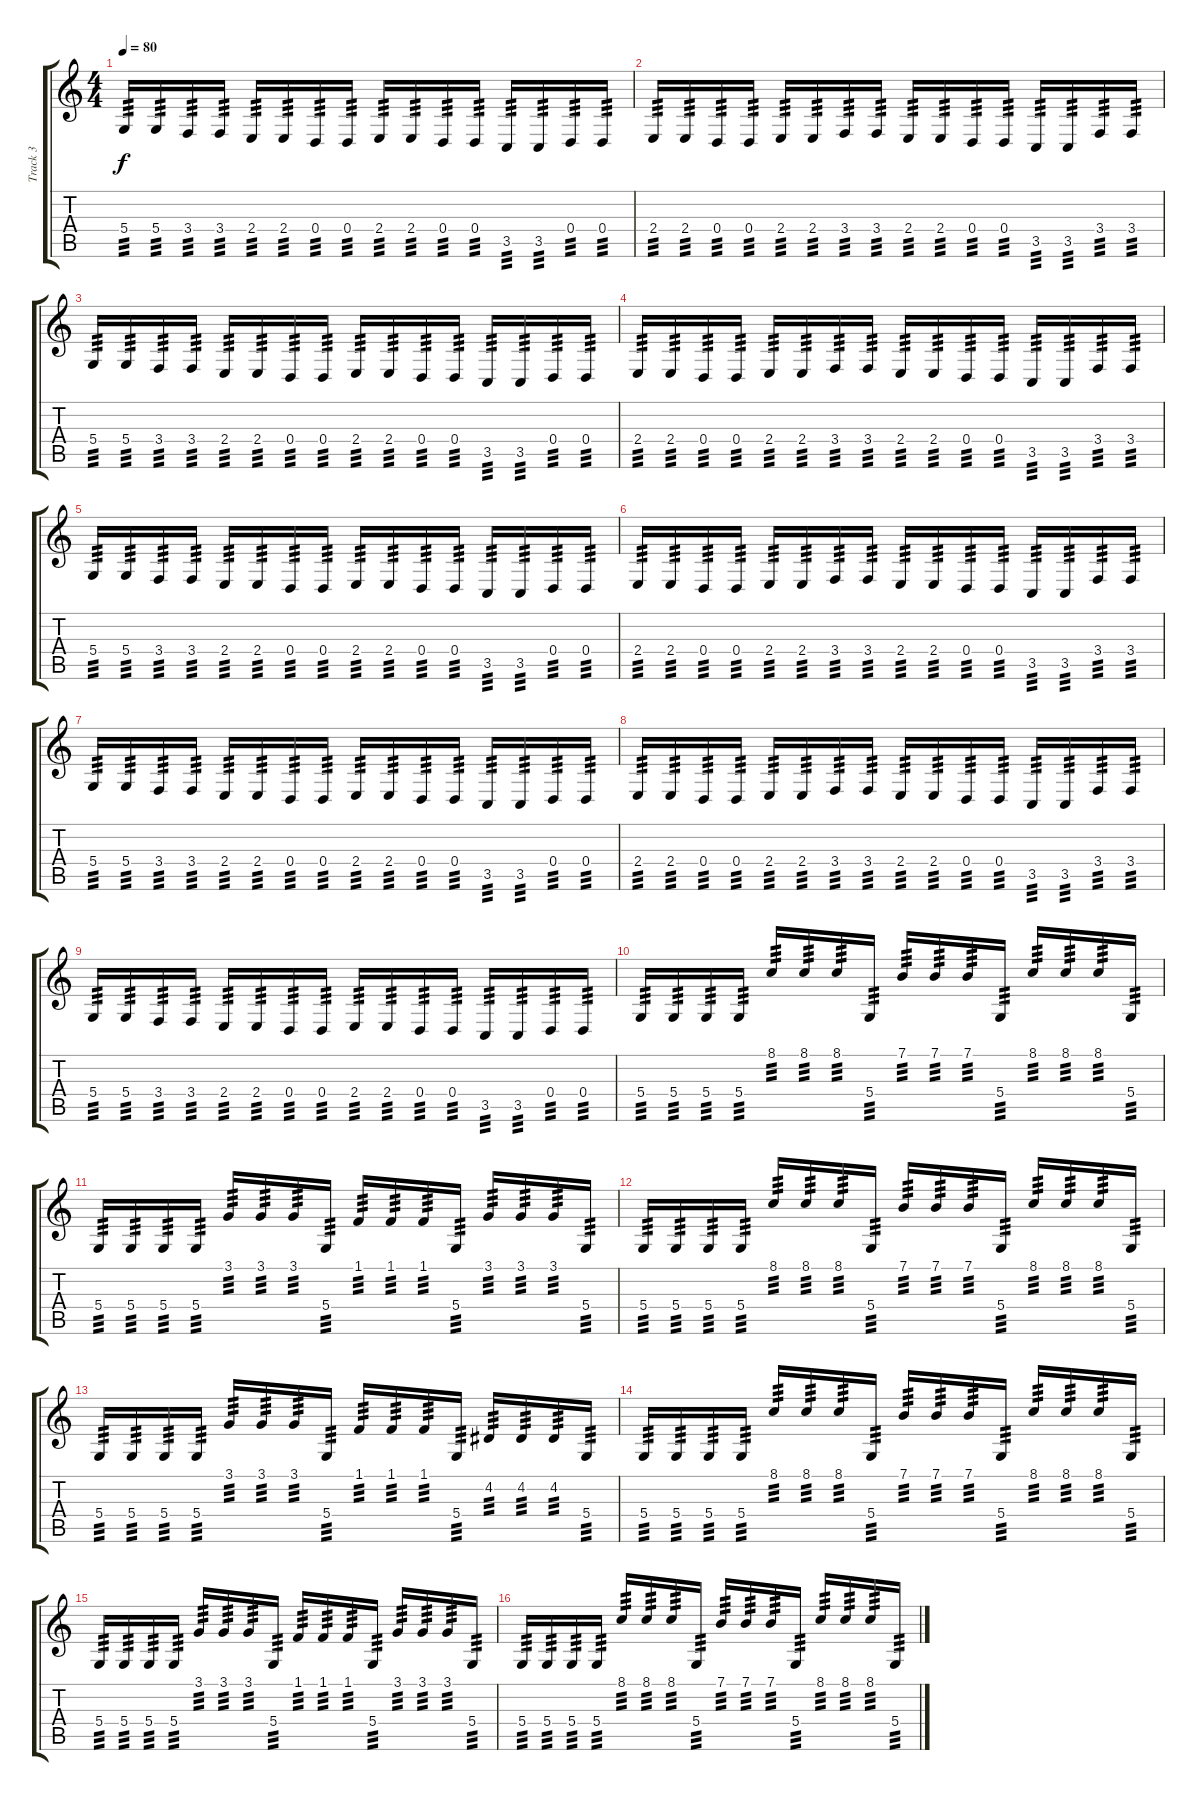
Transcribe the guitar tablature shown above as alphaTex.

\track ("Track 3" "Track 3") {instrument stringensemble1}
\staff {score tabs}
\tuning (E4 B3 G3 D3 A2 E2) {hide}
\ts (4 4)
\tempo 80
\clef g2
\ks c
5.4.16{tp 3 dy f} 5.4.16{tp 3} 3.4.16{tp 3} 3.4.16{tp 3} 2.4.16{tp 3} 2.4.16{tp 3} 0.4.16{tp 3} 0.4.16{tp 3} 2.4.16{tp 3} 2.4.16{tp 3} 0.4.16{tp 3} 0.4.16{tp 3} 3.5.16{tp 3} 3.5.16{tp 3} 0.4.16{tp 3} 0.4.16{tp 3} |
2.4.16{tp 3} 2.4.16{tp 3} 0.4.16{tp 3} 0.4.16{tp 3} 2.4.16{tp 3} 2.4.16{tp 3} 3.4.16{tp 3} 3.4.16{tp 3} 2.4.16{tp 3} 2.4.16{tp 3} 0.4.16{tp 3} 0.4.16{tp 3} 3.5.16{tp 3} 3.5.16{tp 3} 3.4.16{tp 3} 3.4.16{tp 3} |
5.4.16{tp 3} 5.4.16{tp 3} 3.4.16{tp 3} 3.4.16{tp 3} 2.4.16{tp 3} 2.4.16{tp 3} 0.4.16{tp 3} 0.4.16{tp 3} 2.4.16{tp 3} 2.4.16{tp 3} 0.4.16{tp 3} 0.4.16{tp 3} 3.5.16{tp 3} 3.5.16{tp 3} 0.4.16{tp 3} 0.4.16{tp 3} |
2.4.16{tp 3} 2.4.16{tp 3} 0.4.16{tp 3} 0.4.16{tp 3} 2.4.16{tp 3} 2.4.16{tp 3} 3.4.16{tp 3} 3.4.16{tp 3} 2.4.16{tp 3} 2.4.16{tp 3} 0.4.16{tp 3} 0.4.16{tp 3} 3.5.16{tp 3} 3.5.16{tp 3} 3.4.16{tp 3} 3.4.16{tp 3} |
5.4.16{tp 3} 5.4.16{tp 3} 3.4.16{tp 3} 3.4.16{tp 3} 2.4.16{tp 3} 2.4.16{tp 3} 0.4.16{tp 3} 0.4.16{tp 3} 2.4.16{tp 3} 2.4.16{tp 3} 0.4.16{tp 3} 0.4.16{tp 3} 3.5.16{tp 3} 3.5.16{tp 3} 0.4.16{tp 3} 0.4.16{tp 3} |
2.4.16{tp 3} 2.4.16{tp 3} 0.4.16{tp 3} 0.4.16{tp 3} 2.4.16{tp 3} 2.4.16{tp 3} 3.4.16{tp 3} 3.4.16{tp 3} 2.4.16{tp 3} 2.4.16{tp 3} 0.4.16{tp 3} 0.4.16{tp 3} 3.5.16{tp 3} 3.5.16{tp 3} 3.4.16{tp 3} 3.4.16{tp 3} |
5.4.16{tp 3} 5.4.16{tp 3} 3.4.16{tp 3} 3.4.16{tp 3} 2.4.16{tp 3} 2.4.16{tp 3} 0.4.16{tp 3} 0.4.16{tp 3} 2.4.16{tp 3} 2.4.16{tp 3} 0.4.16{tp 3} 0.4.16{tp 3} 3.5.16{tp 3} 3.5.16{tp 3} 0.4.16{tp 3} 0.4.16{tp 3} |
2.4.16{tp 3} 2.4.16{tp 3} 0.4.16{tp 3} 0.4.16{tp 3} 2.4.16{tp 3} 2.4.16{tp 3} 3.4.16{tp 3} 3.4.16{tp 3} 2.4.16{tp 3} 2.4.16{tp 3} 0.4.16{tp 3} 0.4.16{tp 3} 3.5.16{tp 3} 3.5.16{tp 3} 3.4.16{tp 3} 3.4.16{tp 3} |
5.4.16{tp 3} 5.4.16{tp 3} 3.4.16{tp 3} 3.4.16{tp 3} 2.4.16{tp 3} 2.4.16{tp 3} 0.4.16{tp 3} 0.4.16{tp 3} 2.4.16{tp 3} 2.4.16{tp 3} 0.4.16{tp 3} 0.4.16{tp 3} 3.5.16{tp 3} 3.5.16{tp 3} 0.4.16{tp 3} 0.4.16{tp 3} |
5.4.16{tp 3} 5.4.16{tp 3} 5.4.16{tp 3} 5.4.16{tp 3} 8.1.16{tp 3} 8.1.16{tp 3} 8.1.16{tp 3} 5.4.16{tp 3} 7.1.16{tp 3} 7.1.16{tp 3} 7.1.16{tp 3} 5.4.16{tp 3} 8.1.16{tp 3} 8.1.16{tp 3} 8.1.16{tp 3} 5.4.16{tp 3} |
5.4.16{tp 3} 5.4.16{tp 3} 5.4.16{tp 3} 5.4.16{tp 3} 3.1.16{tp 3} 3.1.16{tp 3} 3.1.16{tp 3} 5.4.16{tp 3} 1.1.16{tp 3} 1.1.16{tp 3} 1.1.16{tp 3} 5.4.16{tp 3} 3.1.16{tp 3} 3.1.16{tp 3} 3.1.16{tp 3} 5.4.16{tp 3} |
5.4.16{tp 3} 5.4.16{tp 3} 5.4.16{tp 3} 5.4.16{tp 3} 8.1.16{tp 3} 8.1.16{tp 3} 8.1.16{tp 3} 5.4.16{tp 3} 7.1.16{tp 3} 7.1.16{tp 3} 7.1.16{tp 3} 5.4.16{tp 3} 8.1.16{tp 3} 8.1.16{tp 3} 8.1.16{tp 3} 5.4.16{tp 3} |
5.4.16{tp 3} 5.4.16{tp 3} 5.4.16{tp 3} 5.4.16{tp 3} 3.1.16{tp 3} 3.1.16{tp 3} 3.1.16{tp 3} 5.4.16{tp 3} 1.1.16{tp 3} 1.1.16{tp 3} 1.1.16{tp 3} 5.4.16{tp 3} 4.2.16{tp 3} 4.2.16{tp 3} 4.2.16{tp 3} 5.4.16{tp 3} |
5.4.16{tp 3} 5.4.16{tp 3} 5.4.16{tp 3} 5.4.16{tp 3} 8.1.16{tp 3} 8.1.16{tp 3} 8.1.16{tp 3} 5.4.16{tp 3} 7.1.16{tp 3} 7.1.16{tp 3} 7.1.16{tp 3} 5.4.16{tp 3} 8.1.16{tp 3} 8.1.16{tp 3} 8.1.16{tp 3} 5.4.16{tp 3} |
5.4.16{tp 3} 5.4.16{tp 3} 5.4.16{tp 3} 5.4.16{tp 3} 3.1.16{tp 3} 3.1.16{tp 3} 3.1.16{tp 3} 5.4.16{tp 3} 1.1.16{tp 3} 1.1.16{tp 3} 1.1.16{tp 3} 5.4.16{tp 3} 3.1.16{tp 3} 3.1.16{tp 3} 3.1.16{tp 3} 5.4.16{tp 3} |
5.4.16{tp 3} 5.4.16{tp 3} 5.4.16{tp 3} 5.4.16{tp 3} 8.1.16{tp 3} 8.1.16{tp 3} 8.1.16{tp 3} 5.4.16{tp 3} 7.1.16{tp 3} 7.1.16{tp 3} 7.1.16{tp 3} 5.4.16{tp 3} 8.1.16{tp 3} 8.1.16{tp 3} 8.1.16{tp 3} 5.4.16{tp 3}
